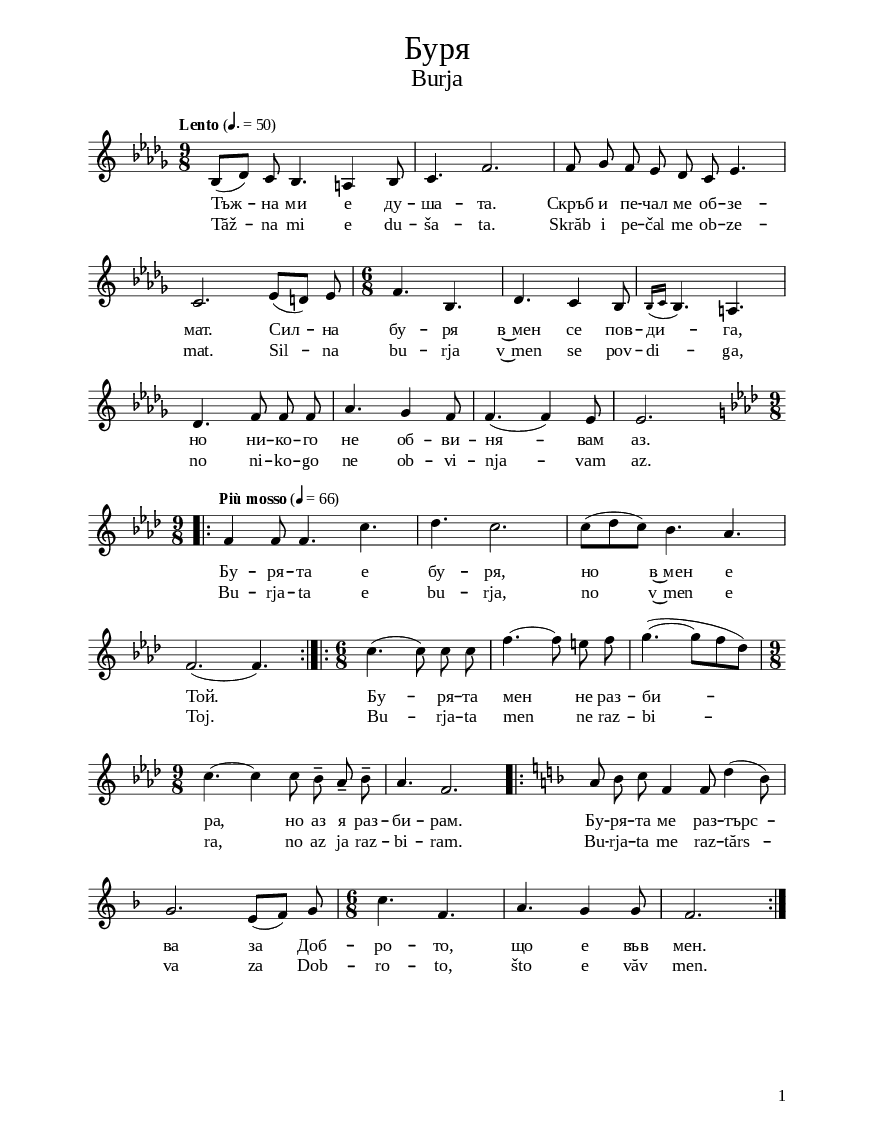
\version "2.24.1"

\include "include/globals.ily"

\bookpart {
  \label #'ref120
  \tocItem \markup "Буря – Burja"
  \include "include/bookpart-paper.ily"
  \score {
    \include "include/score-layout.ily"

    \new Voice \relative c' {
      \clef treble
      \key bes \minor
      \time 9/8
      \tempoFunc "Lento" 4. "50"
      \autoBeamOff
      bes8 ( [  des8 ) ]  c8  bes4.  a4  bes8
      \override TextScript.extra-offset = #'(2.5 . 2)
      c4.  f2.  | % 4
      f8  ges8  f8  es8  des8 c8  es4. \break |
      c2. es8 ( [  d8 ) ]  es8 |
      \time 6/8
      f4.  bes,4. | % 8
      des4.  c4  bes8 | % 9
      \acciaccatura {  bes16[c16] }  bes4.

      a4.  \break | % 11
      des4.  f8  f8  f8 | % 12
      as4.  ges4  f8 | % 13
      f4. (f4) es8 | es2.   |
      \break

      \key f \minor \bar ".|" \time 9/8 | % 15


      \bar ".|:" \tempoFunc "            Più mosso" 4 "66" f4  f8  f4.  c'4. |

      des4.  c2.|
      c8 ( [ des8  c8 ) ]  bes4.  as4. | \break

      f2. (f4.)| \bar ":|.|:"

      \time 6/8 c'4. ( c8 ) c8  c8 |  
      f4. ~  f8  e8  f8 | % 21

      g4. ( ~  g8 [  f8 des8 ) ] | \break 

      \time 9/8
      c4. ~  c4  c8 bes8 -- as8 --  bes8 -- |
      as4. f2.   \bar ":|."  |  \key f \major
      \bar ".|:" a8  bes8  c8  f,4  f8 d'4 (bes8 ) | \break 
      g2. e8  [ (f8) ] g8 | 
      \time 6/8 c4.  f,4. | a4.  g4  g8 | f2. \bar ":|."


    }

    \addlyrics {
      Тъж -- на ми е ду -- ша -- та.
      Скръб и пе -- чал ме об -- зе --
      мат.  Сил -- на бу -- ря
      в~мен се пов --  ди -- га,
      но ни -- ко -- го не об -- ви -- ня
      -- вам аз. Бу -- ря -- та е бу -- ря,
      но   в~мен е Той. Бу --
      ря -- та мен  не раз -- би --
      ра,  но аз я раз -- би
      -- рам. Бу -- ря -- та ме раз --
      търс  -- ва за  Доб -- ро --
      то, що е във мен.
    }

    \addlyrics {
      Tăž -- na mi e du -- ša -- ta.
      Skrăb i pe -- čal me ob -- ze --
      mat.  Sil -- na bu -- rja
      v~men se pov --  di -- ga,
      no ni -- ko -- go ne ob -- vi -- nja
      -- vam az. Bu -- rja -- ta e bu -- rja,
      no   v~men e Toj. Bu --
      rja -- ta men  ne raz -- bi --
      ra,  no az ja raz -- bi
      -- ram. Bu -- rja -- ta me raz --
      tărs  -- va za  Dob -- ro --
      to, što e văv men.
    }

    \header {
      title = \titleFunc "Буря" "Burja"
    }

    \midi{}

  } % score

  \pageBreak


  % include foreign translation(s) of the song
  \version "2.20.0"

\markup \fill-line { \fontsize #6 "Sturm" }
\markup \null
\markup \null
\markup \fontsize #+2.5 {
  \hspace #10
  \override #'(baseline-skip . 2)

  \column {
    \line { " " }
   \line { " " Trauer und Kummer überkommen mich.}

   \line { " " Ein starker Sturm erhebt sich in mir,}

   \line { " "  aber ich klage niemanden an.}

   \line { " " Der Sturm ist ein Sturm, aber Er ist in mir.}

   \line { " " Der Sturm versteht mich nicht,}

 \line { " " ich aber verstehe ihn.}

   \line { " " Der Sturm schüttelt mich durch}

   \line { " " für das Gute, das in mir ist.}


  }
}


} % bookpart
